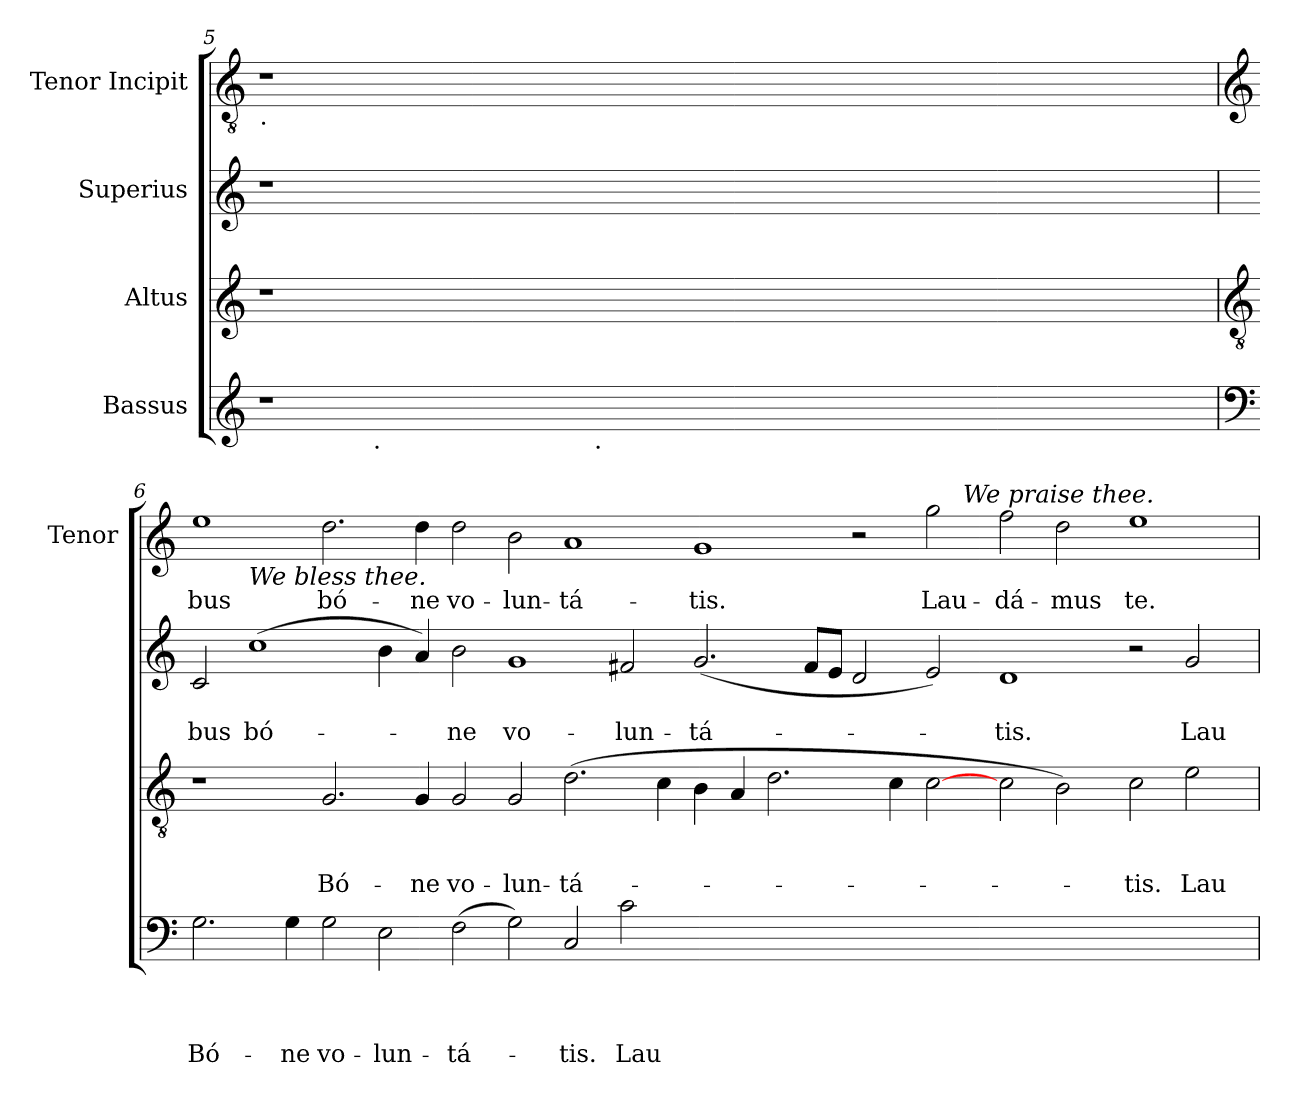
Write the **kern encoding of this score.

**kern	**text	**text	**text	**text	**kern	**text	**text	**text	**kern	**text	**text	**kern	**text
*part4	*part4	*part4	*part4	*part4	*part3	*part3	*part3	*part3	*part2	*part2	*part2	*part1	*part1
*staff4	*staff4	*staff4	*staff4	*staff4	*staff3	*staff3	*staff3	*staff3	*staff2	*staff2	*staff2	*staff1	*staff1
*I"Bassus	*	*	*	*	*I"Altus	*	*	*	*I"Superius	*	*	*I"Tenor Incipit	*
*	*	*	*	*	*	*	*	*	*	*	*	*I'Tenor	*
!!LO:LB:g=z
*clefG2	*	*	*	*	*clefG2	*	*	*	*clefG2	*	*	*clefGv2	*
*k[]	*	*	*	*	*k[]	*	*	*	*k[]	*	*	*k[]	*
*C:	*	*	*	*	*C:	*	*	*	*C:	*	*	*C:	*
=5	=5	=5	=5	=5	=5	=5	=5	=5	=5	=5	=5	=5	=5
!	!	!	!	!	!	!	!	!	!	!	!	!LO:TX:b:t=.	!
*^	*	*	*	*	*	*	*	*	*	*	*	*	*
*	*^	*	*	*	*	*	*	*	*	*	*	*	*	*
1r	16.ryy	4.ryy	.	.	.	.	1r	.	.	.	1r	.	.	1r	.
!	!LO:TX:b:t=.	!	!	!	!	!	!	!	!	!	!	!	!	!	!
.	2ryy	.	.	.	.	.	.	.	.	.	.	.	.	.	.
!	!	!LO:TX:b:t=.	!	!	!	!	!	!	!	!	!	!	!	!	!
.	.	2ryy	.	.	.	.	.	.	.	.	.	.	.	.	.
.	4ryy	.	.	.	.	.	.	.	.	.	.	.	.	.	.
.	8ryy	.	.	.	.	.	.	.	.	.	.	.	.	.	.
.	.	8ryy	.	.	.	.	.	.	.	.	.	.	.	.	.
.	32ryy	.	.	.	.	.	.	.	.	.	.	.	.	.	.
*v	*v	*v	*	*	*	*	*	*	*	*	*	*	*	*	*
!!LO:PB:g=z
=6	=6	=6	=6	=6	=6	=6	=6	=6	=6	=6	=6	=6	=6
*clefF4	*	*	*	*	*clefGv2	*	*	*	*	*	*	*clefG2	*
*^	*	*	*	*	*	*	*	*	*	*	*	*	*
*	*^	*	*	*	*	*	*	*	*	*	*	*	*	*
!LO:TX:b:t=.	!	!	!	!	!	!	!	!	!	!	!	!	!	!	!
!LO:TX:b:t=.	!	!	!	!	!	!	!	!	!	!	!	!	!	!	!
!LO:TX:b:t=.	!	!	!	!	!	!	!	!	!	!	!	!	!	!	!
!	!	!	!	!	!	!LO:LY:b	!	!	!	!	!	!	!LO:LY:b	!	!LO:LY:b
*	*	*	*	*	*	*	*	*	*	*	*	*	*	*^	*
*v	*v	*v	*	*	*	*	*	*	*	*	*	*	*	*	*^	*
2.G\	.	.	.	Bó-	1r	.	.	.	2c/	.	-bus	1ee	2ryy	1ryy	-bus
!	!	!	!	!	!	!	!	!	!	!	!	!	!LO:TX:b:i:t=We bless thee.	!	!
!	!	!	!	!	!	!	!	!	!	!	!LO:LY:b	!	!	!	!
.	.	.	.	.	.	.	.	.	(>1cc	.	bó-	.	2%15ryy	.	.
!	!	!	!	!LO:LY:b	!	!	!	!	!	!	!	!	!	!	!
4G\	.	.	.	-ne	.	.	.	.	.	.	.	.	.	.	.
!	!	!	!	!LO:LY:b	!	!	!	!LO:LY:b	!	!	!	!	!	!	!LO:LY:b
2G\	.	.	.	vo-	2.G/	.	.	-Bó-	.	.	.	2.dd\	.	1ryy	bó-
!	!	!	!	!LO:LY:b	!	!	!	!	!	!	!	!	!	!	!
2E\	.	.	.	-lun-	.	.	.	.	4b\	.	.	.	.	.	.
!	!	!	!	!	!	!	!	!LO:LY:b	!	!	!	!	!	!	!LO:LY:b
.	.	.	.	.	4G/	.	.	-ne	4a/)	.	.	4dd\	.	.	-ne
!	!	!	!	!LO:LY:b	!	!	!	!LO:LY:b	!	!	!LO:LY:b	!	!	!	!LO:LY:b
(>2F\	.	.	.	-tá-	2G/	.	.	vo-	2b\	.	-ne	2dd\	.	4%15ryy	vo-
!	!	!	!	!	!	!	!	!LO:LY:b	!	!	!LO:LY:b	!	!	!	!LO:LY:b
2G\)	.	.	.	.	2G/	.	.	-lun-	1g	.	vo-	2b\	.	.	-lun-
!	!	!	!	!LO:LY:b	!	!	!	!LO:LY:b	!	!	!	!	!	!	!LO:LY:b
2C/	.	.	.	-tis.	(>2.d\	.	.	-tá-	.	.	.	1a	.	.	-tá-
!	!	!	!	!LO:LY:b	!	!	!	!	!	!	!LO:LY:b	!	!	!	!
2c\	.	.	.	Lau	.	.	.	.	2f#X/	.	-lun-	.	.	.	.
.	.	.	.	.	4c\	.	.	.	.	.	.	.	.	.	.
!	!	!	!	!	!	!	!	!	!	!	!LO:LY:b	!	!	!	!LO:LY:b
00ryy	.	.	.	.	4B\	.	.	.	(<2.g/	.	-tá-	1g	.	.	-tis.
.	.	.	.	.	4A/	.	.	.	.	.	.	.	.	.	.
.	.	.	.	.	2.d\	.	.	.	.	.	.	.	.	.	.
.	.	.	.	.	.	.	.	.	8f#/L	.	.	.	.	.	.
.	.	.	.	.	.	.	.	.	8e/J	.	.	.	.	.	.
.	.	.	.	.	.	.	.	.	2d/	.	.	2r	.	.	.
.	.	.	.	.	4c\	.	.	.	.	.	.	.	.	.	.
!	!	!	!	!	!	!	!	!	!	!	!	!	!	!	!LO:LY:b
.	.	.	.	.	[>2c\	.	.	.	2e/)	.	.	2gg\	.	.	Lau-
!	!	!	!	!	!	!	!	!	!	!	!	!	!	!LO:TX:a:i:t=We praise thee.	!
.	.	.	.	.	.	.	.	.	.	.	.	.	.	1ryy	.
!	!	!	!	!	!	!	!	!	!	!	!LO:LY:b	!	!	!	!LO:LY:b
.	.	.	.	.	2c\	.	.	.	1d	.	-tis.	2ff\	.	.	-dá-
!	!	!	!	!	!	!	!	!	!	!	!	!	!	!	!LO:LY:b
.	.	.	.	.	2B\)	.	.	.	.	.	.	2dd\	.	.	-mus
.	.	.	.	.	.	.	.	.	.	.	.	.	.	1ryy	.
!	!	!	!	!	!	!	!	!LO:LY:b	!	!	!	!	!	!	!LO:LY:b
.	.	.	.	.	2c\	.	.	-tis.	2r	.	.	1ee	.	.	te.
!	!	!	!	!	!	!	!	!LO:LY:b	!	!	!LO:LY:b	!	!	!	!
.	.	.	.	.	2e\	.	.	Lau-	2g/	.	Lau-	.	.	.	.
.	.	.	.	.	.	.	.	.	.	.	.	.	.	4ryy	.
*	*	*	*	*	*	*	*	*	*	*	*	*v	*v	*v	*
=	=	=	=	=	=	=	=	=	=	=	=	=	=
*-	*-	*-	*-	*-	*-	*-	*-	*-	*-	*-	*-	*-	*-
